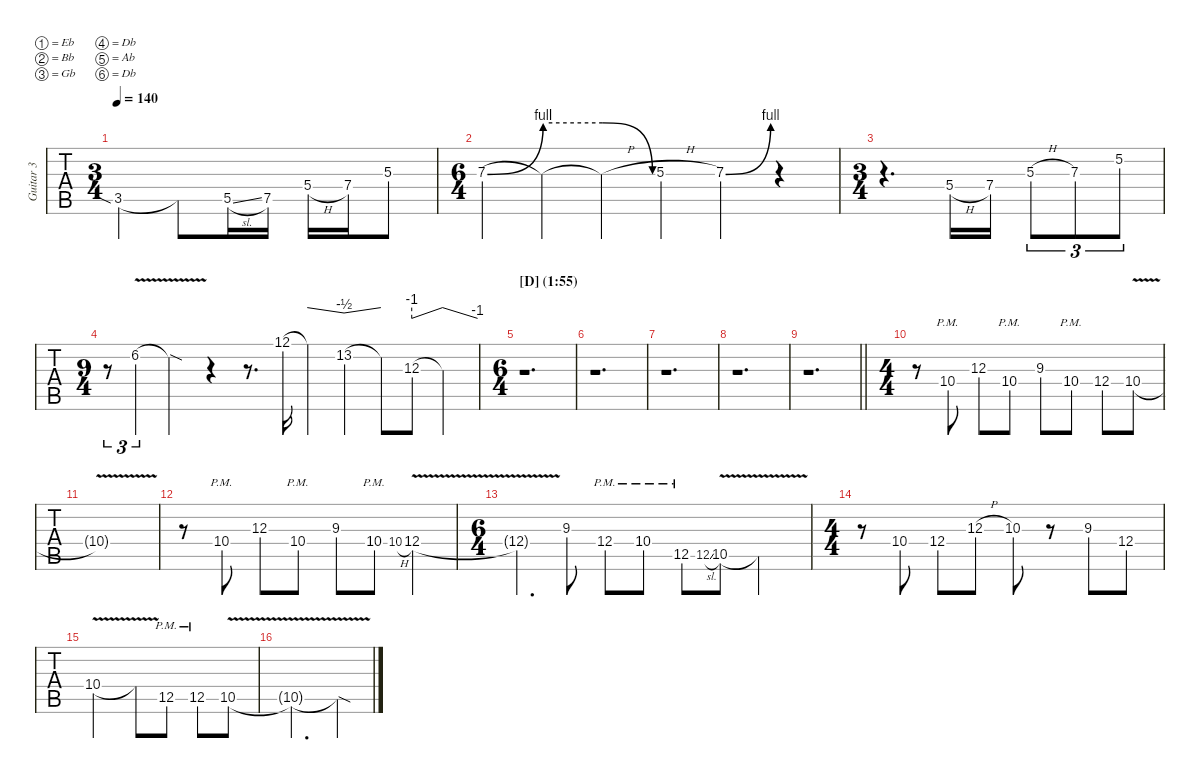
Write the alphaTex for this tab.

\defaultSystemsLayout 4
\hideDynamics
\bracketExtendMode nobrackets
\multiTrackTrackNamePolicy allsystems
\firstSystemTrackNameMode fullname
\otherSystemsTrackNameMode fullname
\otherSystemsTrackNameOrientation horizontal
\track ("Guitar 3" "Guitar 3") {instrument overdrivenguitar}
\staff {tabs}
\tuning (Eb4 Bb3 Gb3 Db3 Ab2 Db2)
\ts (3 4)
\scale
1.0232
\tempo 140
\accidentals auto
\clef g2
\ottava regular
\simile none
\ks aminor
3.5{sia acc #}.4{dy mf} 3.5{t acc #}.8 5.5{sl acc x}.16 7.5{acc x}.16 5.4{h acc x}.16 7.4{acc x}.16 5.3{acc #}.8 |
\ts (6 4)
\scale
0.976803 7.3{be (bend 0 0 15 4) acc x}.4 7.3{be (hold 0 4 60 4) t}.4 7.3{be (release 21.599999999999998 4 33.6 0) h t}.4 5.3{h acc #}.4 7.3{be (bend 10.799999999999999 0 30 4) acc x}.4 r.4 |
\ts (3 4)
\scale
1.02276 r.4{d} 5.4{h acc x}.16 7.4{acc x}.16 5.3{h acc #}.8{tu (3 2)} 7.3{acc x}.8{tu (3 2)} 5.2{acc x}.8{tu (3 2)} |
\ts (9 4)
\beaming (8 2 2 2 2 2 2 2 2 2)
\scale
0.977239 r.8{tu (3 2)} 6.2{v acc #}.4{tu (3 2)} 6.2{v sod t acc #}.2 r.4 r.8{d} 12.1{acc x}.16 12.1{t acc x}.4{tbe (dive default 30 0 59.4 -2)} 13.2{acc #}.4{tbe (dive default 0 -2 20.4 0)} 13.2{t acc #}.8 12.3{acc x}.8{tbe (predivedive default 0 -4 30 0)} 12.3{t acc x}.4{tbe (dive default 30.599999999999998 0 59.4 -4)} |
\ts (6 4)
\beaming (8 2 2 2 2 2 2)
\section ("D" "(1:55)")
\scale
1.02048 r.1{d} |
\scale
0.979517 r.1{d} |
r.1{d} |
r.1{d} |
\scale
1.02869
\barLineRight lightlight
r.1{d} |
\ts (4 4)
\scale
0.971307 r.8{instrument overdrivenguitar} 10.4{pm acc #}.8 12.3{acc x}.8 10.4{pm acc #}.8 9.3{acc x}.8 10.4{pm acc #}.8 12.4{acc x}.8 10.4{v acc #}.8 |
\scale
1.02197 10.4{v t acc #}.1 |
\scale
0.978033 r.8 10.4{pm acc #}.8 12.3{acc x}.8 10.4{pm acc #}.8 9.3{acc x}.8 10.4{pm acc #}.8 10.4{h acc #}.8{gr onbeat} 12.4{v acc x}.4 |
\ts (6 4)
\scale
1.02142 12.4{v t acc x}.4{d} 9.3{acc x}.8 12.4{pm acc x}.8 10.4{pm acc #}.8 12.5{pm acc x}.8 12.5{sl acc x}.8{gr onbeat} 10.5{v acc x}.8 10.5{v t acc x}.2 |
\ts (4 4)
\scale
0.978585 r.8 10.4{acc #}.8 12.4{acc x}.8 12.3{h acc x}.8 10.3{acc #}.8 r.8 9.3{acc x}.8 12.4{acc x}.8 |
10.4{v acc #}.2 10.4{v t acc #}.8 12.5{pm acc x}.8 12.5{pm acc x}.8 10.5{v acc x}.8 |
10.5{v t acc x}.2{d} 10.5{v sod t acc x}.4
